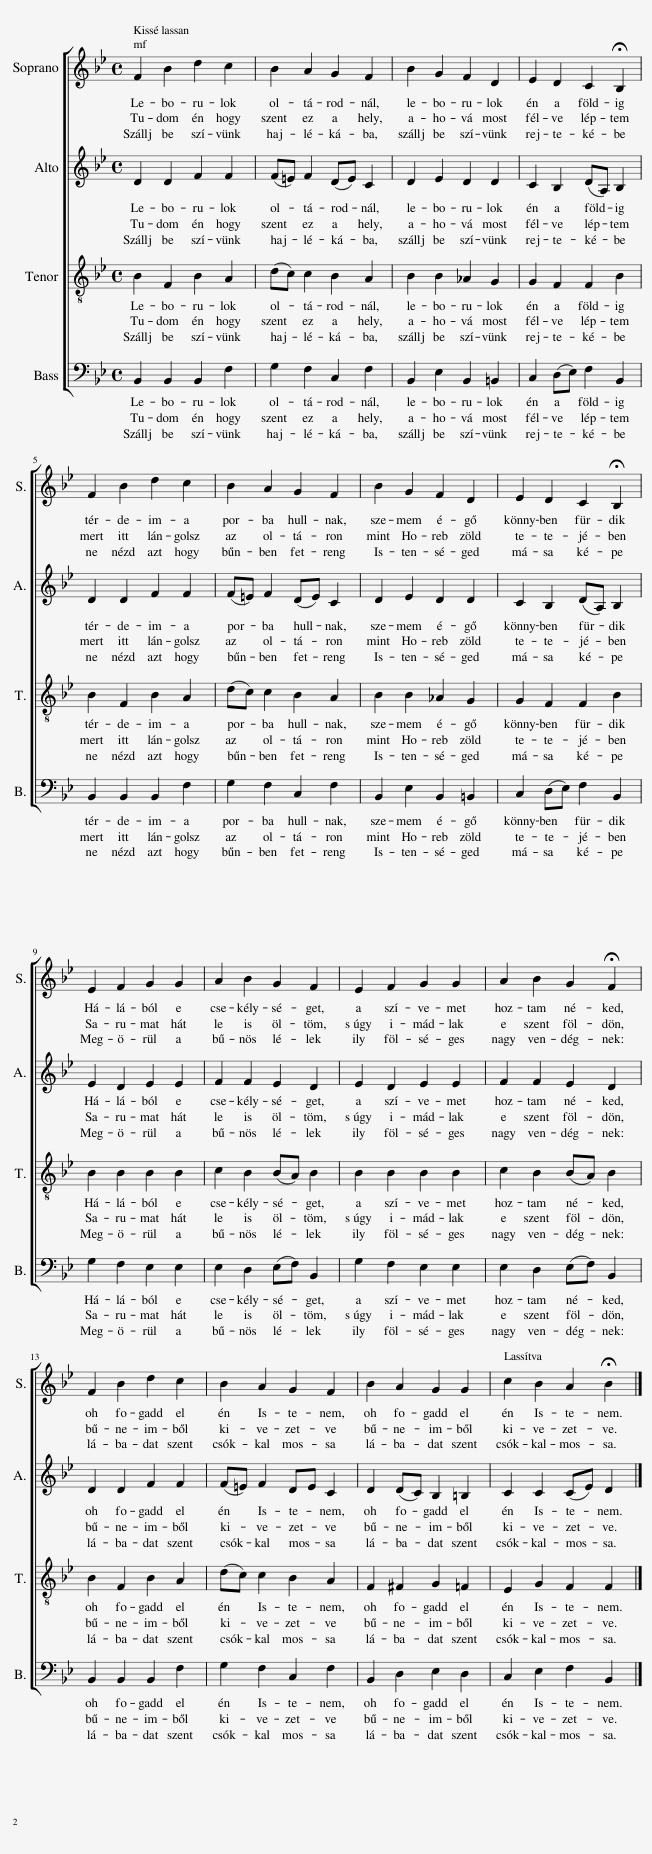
X:1
%%score [ 1 2 3 4 ]
L:1/8
M:4/4
I:linebreak $
K:Bb
V:1 treble
V:2 treble
V:3 treble-8
V:4 bass
V:1
 F2 B2 d2 c2 | B2 A2 G2 F2 | B2 G2 F2 D2 | E2 D2 C2 !fermata!B,2 |$ F2 B2 d2 c2 | %5
 B2 A2 G2 F2 | B2 G2 F2 D2 | E2 D2 C2 !fermata!B,2 |$ E2 F2 G2 G2 | A2 B2 G2 F2 | %10
 E2 F2 G2 G2 | A2 B2 G2 !fermata!F2 |$ F2 B2 d2 c2 | B2 A2 G2 F2 | B2 A2 G2 G2 | %15
 c2 B2 A2 !fermata!B2 |] %16
V:2
 D2 D2 F2 F2 | (F=E) F2 (DE) C2 | D2 E2 D2 D2 | C2 B,2 (DA,) B,2 |$ D2 D2 F2 F2 | %5
 (F=E) F2 (DE) C2 | D2 E2 D2 D2 | C2 B,2 (DA,) B,2 |$ E2 D2 E2 E2 | F2 F2 E2 D2 | %10
 E2 D2 E2 E2 | F2 F2 E2 D2 |$ D2 D2 F2 F2 | (F=E) F2 DE C2 | D2 (DC) B,2 =B,2 | %15
 C2 C2 (CE) D2 |] %16
V:3
 B2 F2 B2 A2 | (dc) c2 B2 A2 | B2 B2 _A2 G2 | G2 F2 F2 B2 |$ B2 F2 B2 A2 | %5
 (dc) c2 B2 A2 | B2 B2 _A2 G2 | G2 F2 F2 B2 |$ B2 B2 B2 B2 | c2 B2 (BA) B2 | %10
 B2 B2 B2 B2 | c2 B2 (BA) B2 |$ B2 F2 B2 A2 | (dc) c2 B2 A2 | F2 ^F2 G2 =F2 | %15
 E2 G2 F2 F2 |] %16
V:4
 B,,2 B,,2 B,,2 F,2 | G,2 F,2 C,2 F,2 | B,,2 E,2 B,,2 =B,,2 | C,2 (D,E,) F,2 B,,2 |$ B,,2 B,,2 B,,2 F,2 | %5
 G,2 F,2 C,2 F,2 | B,,2 E,2 B,,2 =B,,2 | C,2 (D,E,) F,2 B,,2 |$ G,2 F,2 E,2 E,2 | E,2 D,2 (E,F,) B,,2 | %10
 G,2 F,2 E,2 E,2 | E,2 D,2 (E,F,) B,,2 |$ B,,2 B,,2 B,,2 F,2 | G,2 F,2 C,2 F,2 | B,,2 D,2 E,2 D,2 | %15
 C,2 E,2 F,2 B,,2 |] %16
